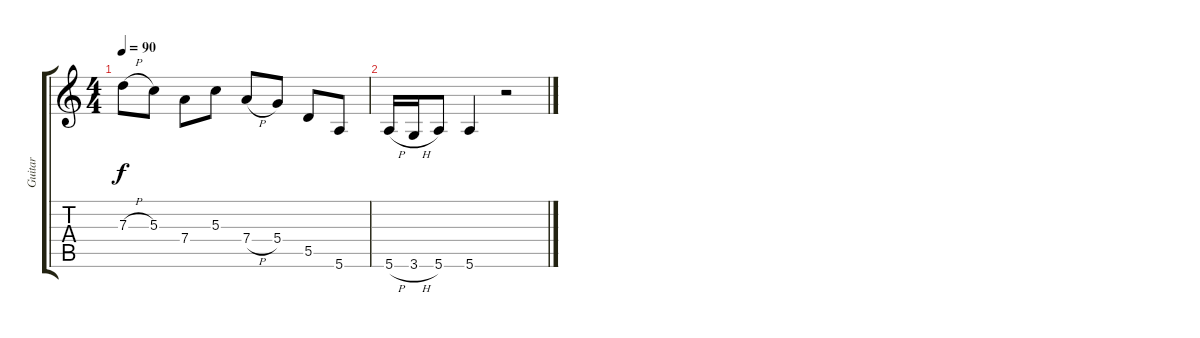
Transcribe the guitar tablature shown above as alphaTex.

\track ("Guitar" "Guitar") {instrument overdrivenguitar}
\staff {score tabs}
\tuning (E4 B3 G3 D3 A2 E2) {hide}
\ts (4 4)
\tempo 90
\clef g2
\ks c
7.3{h}.8{dy f} 5.3.8 7.4.8 5.3.8 7.4{h}.8 5.4.8 5.5.8 5.6.8 |
5.6{h}.16 3.6{h}.16 5.6.8 5.6.4 r.2
